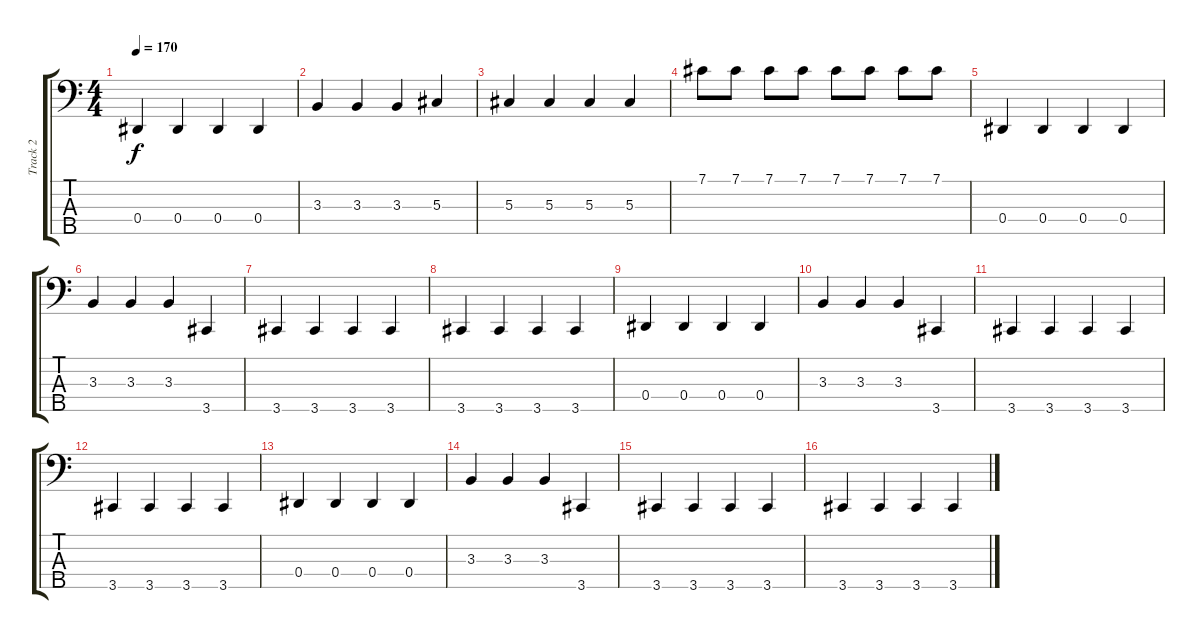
\track ("Track 2" "Track 2") {instrument electricbassfinger}
\staff {score tabs}
\tuning (Gb2 Db2 Ab1 Eb1 Bb0) {hide}
\ts (4 4)
\tempo 170
\clef f4
\ks c
0.4.4{dy f} 0.4.4 0.4.4 0.4.4 |
3.3.4 3.3.4 3.3.4 5.3.4 |
5.3.4 5.3.4 5.3.4 5.3.4 |
7.1.8 7.1.8 7.1.8 7.1.8 7.1.8 7.1.8 7.1.8 7.1.8 |
0.4.4 0.4.4 0.4.4 0.4.4 |
3.3.4 3.3.4 3.3.4 3.5.4 |
3.5.4 3.5.4 3.5.4 3.5.4 |
3.5.4 3.5.4 3.5.4 3.5.4 |
0.4.4 0.4.4 0.4.4 0.4.4 |
3.3.4 3.3.4 3.3.4 3.5.4 |
3.5.4 3.5.4 3.5.4 3.5.4 |
3.5.4 3.5.4 3.5.4 3.5.4 |
0.4.4 0.4.4 0.4.4 0.4.4 |
3.3.4 3.3.4 3.3.4 3.5.4 |
3.5.4 3.5.4 3.5.4 3.5.4 |
3.5.4 3.5.4 3.5.4 3.5.4
